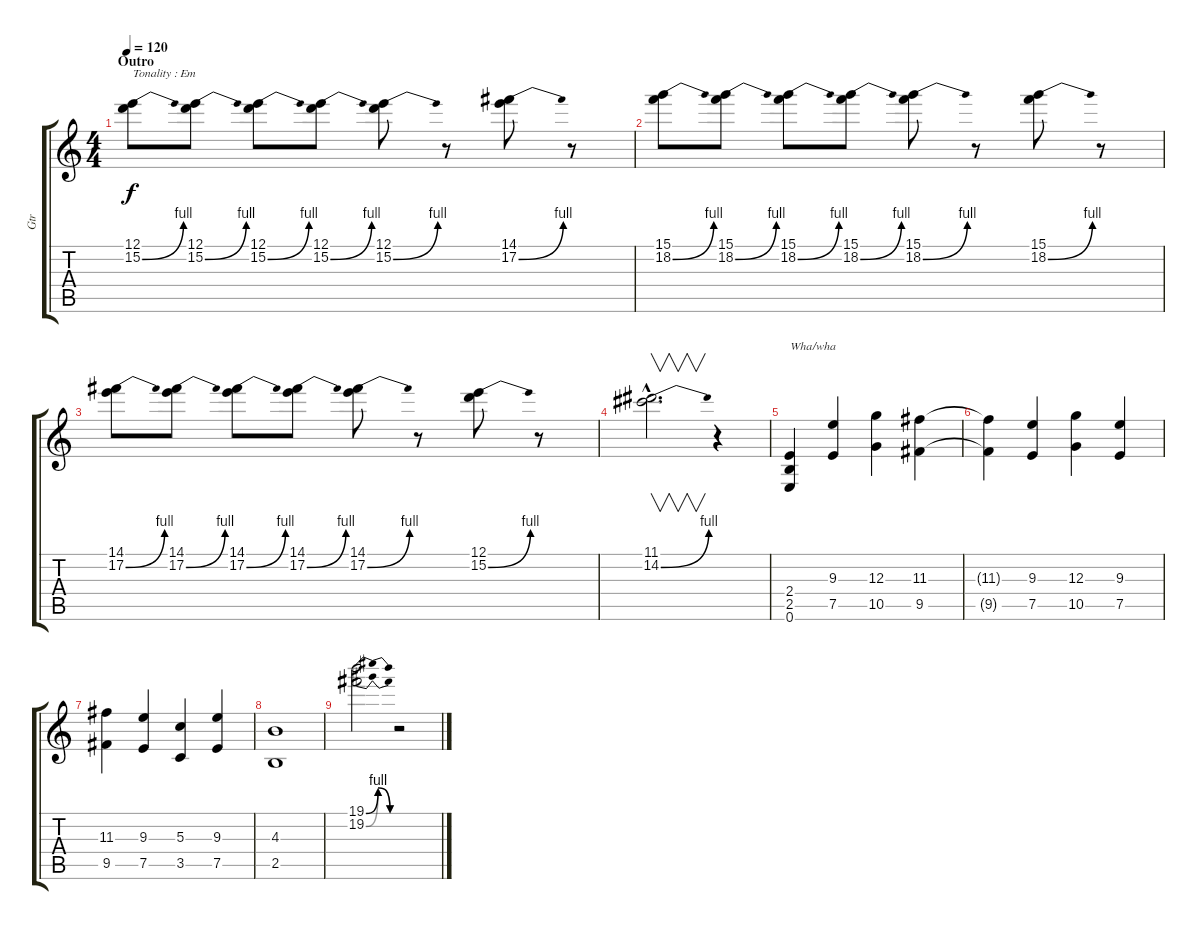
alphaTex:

\track ("Gtr" "Gtr") {instrument overdrivenguitar}
\staff {score tabs}
\tuning (E4 B3 G3 D3 A2 E2) {hide}
\ts (4 4)
\section ("" "Outro")
\tempo 120
\clef g2
\ks c
(12.1 15.2{be (bend 0 0 60 4)}).8{txt "Tonality : Em" dy f} (12.1 15.2{be (bend 0 0 60 4)}).8 (12.1 15.2{be (bend 0 0 60 4)}).8 (12.1 15.2{be (bend 0 0 60 4)}).8 (12.1 15.2{be (bend 0 0 60 4)}).8 r.8 (14.1 17.2{be (bend 0 0 60 4)}).8 r.8 |
(15.1 18.2{be (bend 0 0 60 4)}).8 (15.1 18.2{be (bend 0 0 60 4)}).8 (15.1 18.2{be (bend 0 0 60 4)}).8 (15.1 18.2{be (bend 0 0 60 4)}).8 (15.1 18.2{be (bend 0 0 60 4)}).8 r.8 (15.1 18.2{be (bend 0 0 60 4)}).8 r.8 |
(14.1 17.2{be (bend 0 0 60 4)}).8 (14.1 17.2{be (bend 0 0 60 4)}).8 (14.1 17.2{be (bend 0 0 60 4)}).8 (14.1 17.2{be (bend 0 0 60 4)}).8 (14.1 17.2{be (bend 0 0 60 4)}).8 r.8 (12.1 15.2{be (bend 0 0 60 4)}).8 r.8 |
(11.1{hac} 14.2{be (bend 0 0 60 4) hac}).2{v d} r.4 |
(2.4 2.5 0.6).4{txt "Wha/wha"} (9.3 7.5).4 (12.3 10.5).4 (11.3 9.5).4 |
(11.3{t} 9.5{t}).4 (9.3 7.5).4 (12.3 10.5).4 (9.3 7.5).4 |
(11.3 9.5).4 (9.3 7.5).4 (5.3 3.5).4 (9.3 7.5).4 |
(4.3 2.5).1 |
(19.1{be (bendrelease 0 0 15 4 50 4 60 0)} 19.2{be (bendrelease 0 0 15 4 50 4 60 0)}).2 r.2
